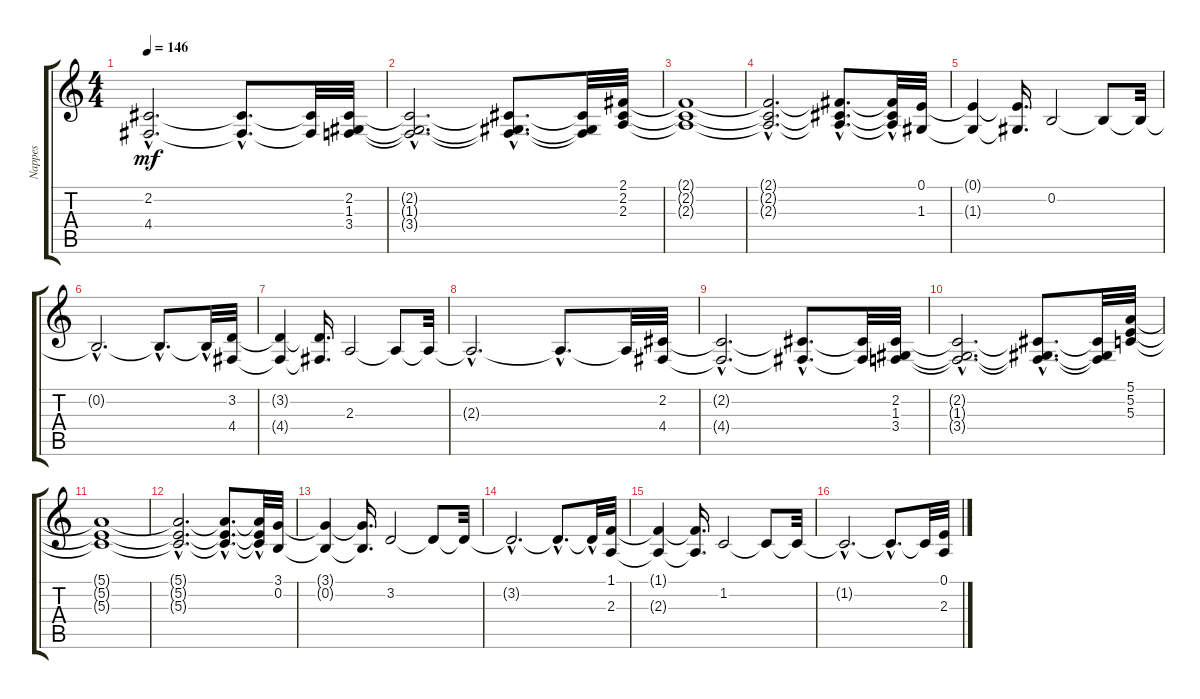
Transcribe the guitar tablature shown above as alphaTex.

\track ("Nappes  " "Nappes  ") {instrument synthstrings1}
\staff {score tabs}
\tuning (E4 B3 G3 D3 A2 E2) {hide}
\ts (4 4)
\tempo 146
\clef g2
\ks c
(2.2{hac t} 4.4{hac t}).2{d dy mf} (2.2{hac t} 4.4{hac t}).8{d} (2.2{t} 4.4{t}).32 (2.2 1.3 3.4).32 |
(2.2{hac t} 1.3{hac t} 3.4{hac t}).2{d} (2.2{hac t} 1.3{hac t} 3.4{hac t}).8{d} (2.2{t} 1.3{t} 3.4{t}).32 (2.1 2.2 2.3).32 |
(2.1{t} 2.2{t} 2.3{t}).1 |
(2.1{hac t} 2.2{hac t} 2.3{hac t}).2{d} (2.1{hac t} 2.2{hac t} 2.3{hac t}).8{d} (2.1{t} 2.2{hac t} 2.3{t}).32 (0.1 1.3).32 |
(0.1{t} 1.3{t}).4 (0.1{t} 1.3{t}).16{d} 0.2.2 0.2{t}.8 0.2{t}.32 |
0.2{hac t}.2{d} 0.2{hac t}.8{d} 0.2{hac t}.32 (3.2 4.4).32 |
(3.2{t} 4.4{t}).4 (3.2{t} 4.4{t}).16{d} 2.3.2 2.3{t}.8 2.3{t}.32 |
2.3{hac t}.2{d} 2.3{hac t}.8{d} 2.3{t}.32 (2.2 4.4).32 |
(2.2{hac t} 4.4{hac t}).2{d} (2.2{hac t} 4.4{hac t}).8{d} (2.2{t} 4.4{t}).32 (2.2 1.3 3.4).32 |
(2.2{hac t} 1.3{hac t} 3.4{hac t}).2{d} (2.2{hac t} 1.3{hac t} 3.4{hac t}).8{d} (2.2{t} 1.3{t} 3.4{t}).32 (5.1 5.2 5.3).32 |
(5.1{t} 5.2{t} 5.3{t}).1 |
(5.1{hac t} 5.2{hac t} 5.3{hac t}).2{d} (5.1{hac t} 5.2{hac t} 5.3{hac t}).8{d} (5.1{t} 5.2{hac t} 5.3{t}).32 (3.1 0.2).32 |
(3.1{t} 0.2{t}).4 (3.1{t} 0.2{t}).16{d} 3.2.2 3.2{t}.8 3.2{t}.32 |
3.2{hac t}.2{d} 3.2{hac t}.8{d} 3.2{hac t}.32 (1.1 2.3).32 |
(1.1{t} 2.3{t}).4 (1.1{t} 2.3{t}).16{d} 1.2.2 1.2{t}.8 1.2{t}.32 |
1.2{hac t}.2{d} 1.2{hac t}.8{d} 1.2{t}.32 (0.1 2.3).32
